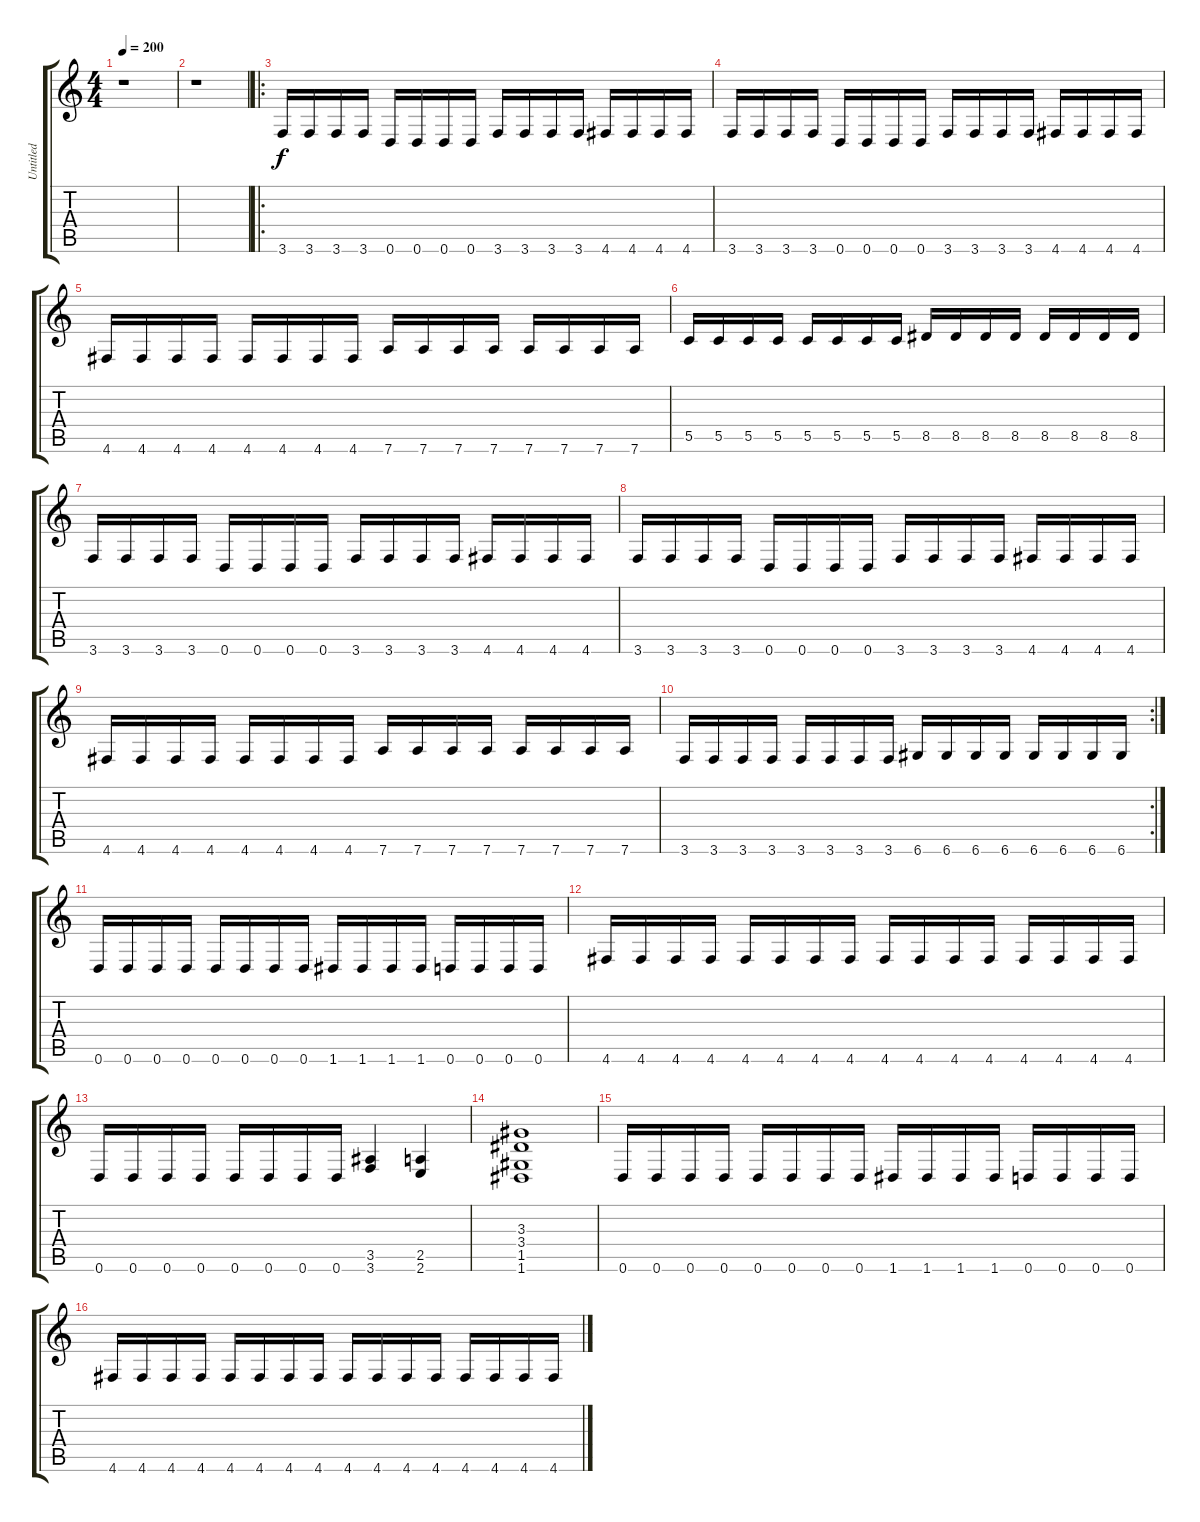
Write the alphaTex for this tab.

\track ("Untitled" "Untitled") {instrument distortionguitar}
\staff {score tabs}
\tuning (D4 A3 F3 C3 G2 D2) {hide}
\ts (4 4)
\tempo 200
\clef g2
\ks c
r.1{dy f} |
r.1 |
\ro
3.6.16 3.6.16 3.6.16 3.6.16 0.6.16 0.6.16 0.6.16 0.6.16 3.6.16 3.6.16 3.6.16 3.6.16 4.6.16 4.6.16 4.6.16 4.6.16 |
3.6.16 3.6.16 3.6.16 3.6.16 0.6.16 0.6.16 0.6.16 0.6.16 3.6.16 3.6.16 3.6.16 3.6.16 4.6.16 4.6.16 4.6.16 4.6.16 |
4.6.16 4.6.16 4.6.16 4.6.16 4.6.16 4.6.16 4.6.16 4.6.16 7.6.16 7.6.16 7.6.16 7.6.16 7.6.16 7.6.16 7.6.16 7.6.16 |
5.5.16 5.5.16 5.5.16 5.5.16 5.5.16 5.5.16 5.5.16 5.5.16 8.5.16 8.5.16 8.5.16 8.5.16 8.5.16 8.5.16 8.5.16 8.5.16 |
3.6.16 3.6.16 3.6.16 3.6.16 0.6.16 0.6.16 0.6.16 0.6.16 3.6.16 3.6.16 3.6.16 3.6.16 4.6.16 4.6.16 4.6.16 4.6.16 |
3.6.16 3.6.16 3.6.16 3.6.16 0.6.16 0.6.16 0.6.16 0.6.16 3.6.16 3.6.16 3.6.16 3.6.16 4.6.16 4.6.16 4.6.16 4.6.16 |
4.6.16 4.6.16 4.6.16 4.6.16 4.6.16 4.6.16 4.6.16 4.6.16 7.6.16 7.6.16 7.6.16 7.6.16 7.6.16 7.6.16 7.6.16 7.6.16 |
\rc 2
3.6.16 3.6.16 3.6.16 3.6.16 3.6.16 3.6.16 3.6.16 3.6.16 6.6.16 6.6.16 6.6.16 6.6.16 6.6.16 6.6.16 6.6.16 6.6.16 |
0.6.16 0.6.16 0.6.16 0.6.16 0.6.16 0.6.16 0.6.16 0.6.16 1.6.16 1.6.16 1.6.16 1.6.16 0.6.16 0.6.16 0.6.16 0.6.16 |
4.6.16 4.6.16 4.6.16 4.6.16 4.6.16 4.6.16 4.6.16 4.6.16 4.6.16 4.6.16 4.6.16 4.6.16 4.6.16 4.6.16 4.6.16 4.6.16 |
0.6.16 0.6.16 0.6.16 0.6.16 0.6.16 0.6.16 0.6.16 0.6.16 (3.5 3.6).4 (2.5 2.6).4 |
(3.3 3.4 1.5 1.6).1 |
0.6.16 0.6.16 0.6.16 0.6.16 0.6.16 0.6.16 0.6.16 0.6.16 1.6.16 1.6.16 1.6.16 1.6.16 0.6.16 0.6.16 0.6.16 0.6.16 |
4.6.16 4.6.16 4.6.16 4.6.16 4.6.16 4.6.16 4.6.16 4.6.16 4.6.16 4.6.16 4.6.16 4.6.16 4.6.16 4.6.16 4.6.16 4.6.16
